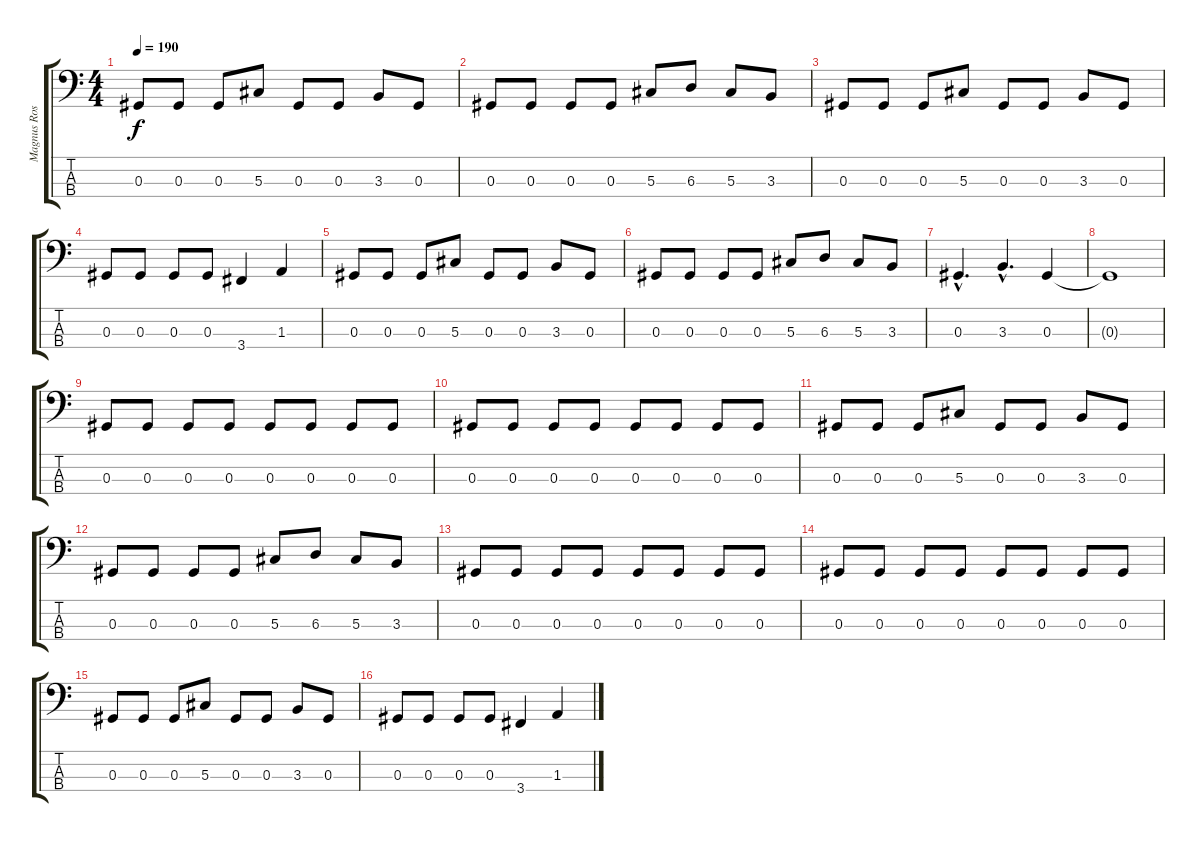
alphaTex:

\track ("Magnus Rosén Bass" "Magnus Ros") {instrument electricbassfinger}
\staff {score tabs}
\tuning (Gb2 Db2 Ab1 Eb1) {hide}
\ts (4 4)
\tempo 190
\clef f4
\ks c
0.3.8{dy f} 0.3.8 0.3.8 5.3.8 0.3.8 0.3.8 3.3.8 0.3.8 |
0.3.8 0.3.8 0.3.8 0.3.8 5.3.8 6.3.8 5.3.8 3.3.8 |
0.3.8 0.3.8 0.3.8 5.3.8 0.3.8 0.3.8 3.3.8 0.3.8 |
0.3.8 0.3.8 0.3.8 0.3.8 3.4.4 1.3.4 |
0.3.8 0.3.8 0.3.8 5.3.8 0.3.8 0.3.8 3.3.8 0.3.8 |
0.3.8 0.3.8 0.3.8 0.3.8 5.3.8 6.3.8 5.3.8 3.3.8 |
0.3{hac}.4{d} 3.3{hac}.4{d} 0.3.4 |
0.3{t}.1 |
0.3.8 0.3.8 0.3.8 0.3.8 0.3.8 0.3.8 0.3.8 0.3.8 |
0.3.8 0.3.8 0.3.8 0.3.8 0.3.8 0.3.8 0.3.8 0.3.8 |
0.3.8 0.3.8 0.3.8 5.3.8 0.3.8 0.3.8 3.3.8 0.3.8 |
0.3.8 0.3.8 0.3.8 0.3.8 5.3.8 6.3.8 5.3.8 3.3.8 |
0.3.8 0.3.8 0.3.8 0.3.8 0.3.8 0.3.8 0.3.8 0.3.8 |
0.3.8 0.3.8 0.3.8 0.3.8 0.3.8 0.3.8 0.3.8 0.3.8 |
0.3.8 0.3.8 0.3.8 5.3.8 0.3.8 0.3.8 3.3.8 0.3.8 |
0.3.8 0.3.8 0.3.8 0.3.8 3.4.4 1.3.4
